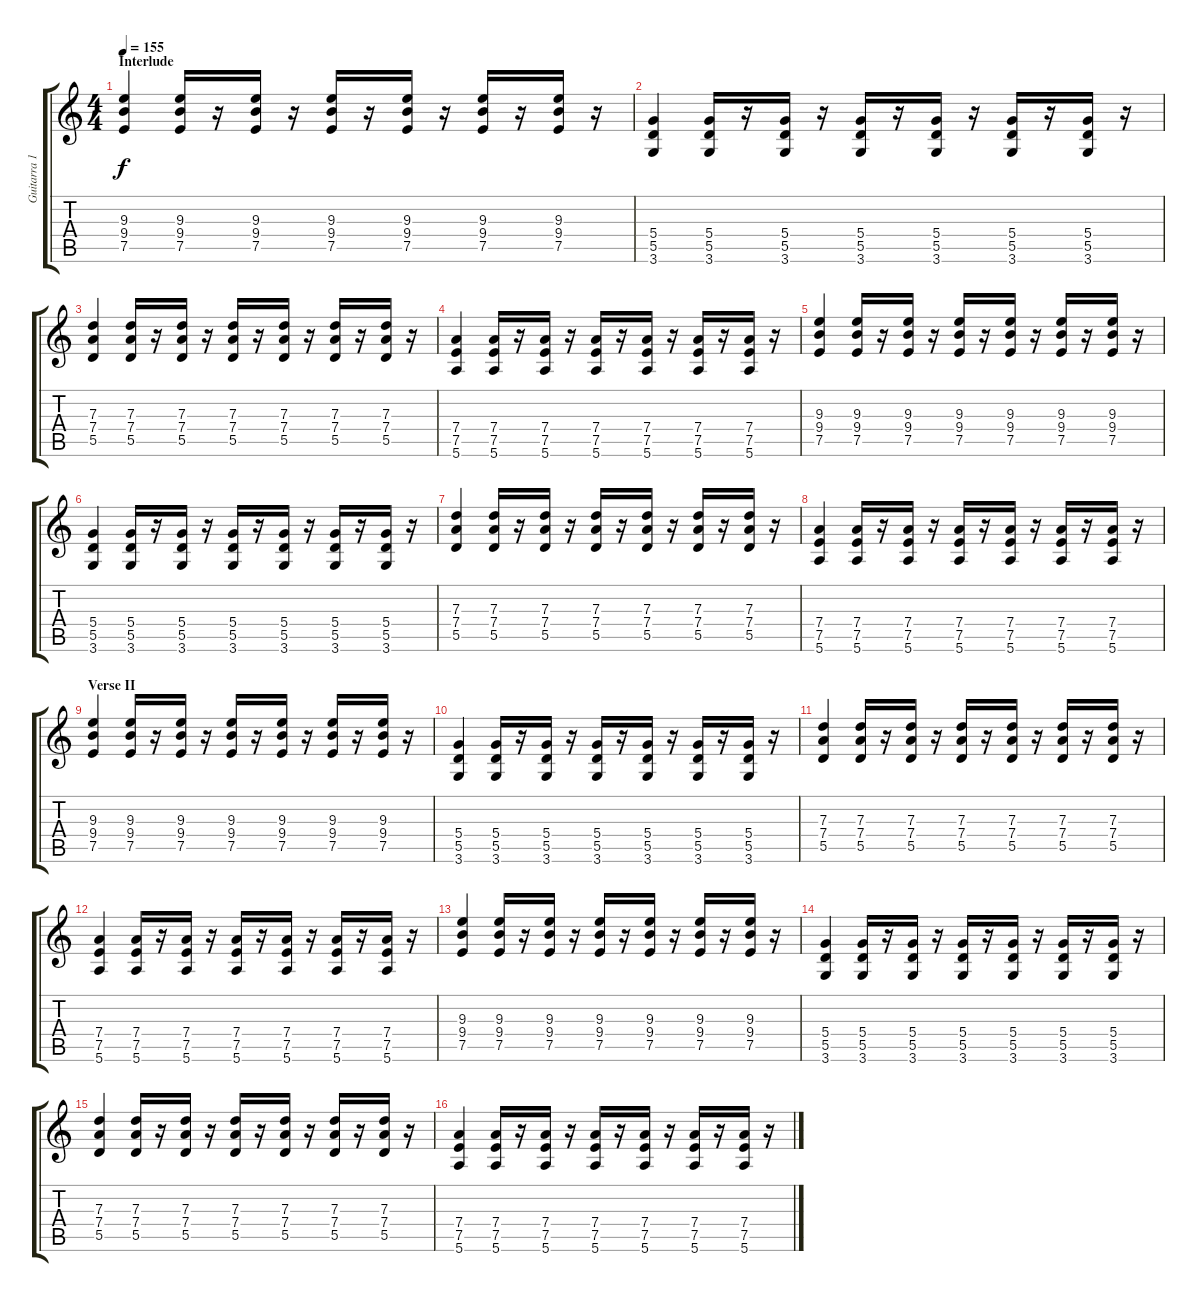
\track ("Guitarra 1 - Mathias" "Guitarra 1") {instrument distortionguitar}
\staff {score tabs}
\tuning (E4 B3 G3 D3 A2 E2) {hide}
\ts (4 4)
\section ("" "Interlude")
\tempo 155
\clef g2
\ks c
(9.3 9.4 7.5).4{dy f volume 13} (9.3 9.4 7.5).16 r.16 (9.3 9.4 7.5).16 r.16 (9.3 9.4 7.5).16 r.16 (9.3 9.4 7.5).16 r.16 (9.3 9.4 7.5).16 r.16 (9.3 9.4 7.5).16 r.16 |
(5.4 5.5 3.6).4 (5.4 5.5 3.6).16 r.16 (5.4 5.5 3.6).16 r.16 (5.4 5.5 3.6).16 r.16 (5.4 5.5 3.6).16 r.16 (5.4 5.5 3.6).16 r.16 (5.4 5.5 3.6).16 r.16 |
(7.3 7.4 5.5).4 (7.3 7.4 5.5).16 r.16 (7.3 7.4 5.5).16 r.16 (7.3 7.4 5.5).16 r.16 (7.3 7.4 5.5).16 r.16 (7.3 7.4 5.5).16 r.16 (7.3 7.4 5.5).16 r.16 |
(7.4 7.5 5.6).4 (7.4 7.5 5.6).16 r.16 (7.4 7.5 5.6).16 r.16 (7.4 7.5 5.6).16 r.16 (7.4 7.5 5.6).16 r.16 (7.4 7.5 5.6).16 r.16 (7.4 7.5 5.6).16 r.16 |
(9.3 9.4 7.5).4 (9.3 9.4 7.5).16 r.16 (9.3 9.4 7.5).16 r.16 (9.3 9.4 7.5).16 r.16 (9.3 9.4 7.5).16 r.16 (9.3 9.4 7.5).16 r.16 (9.3 9.4 7.5).16 r.16 |
(5.4 5.5 3.6).4 (5.4 5.5 3.6).16 r.16 (5.4 5.5 3.6).16 r.16 (5.4 5.5 3.6).16 r.16 (5.4 5.5 3.6).16 r.16 (5.4 5.5 3.6).16 r.16 (5.4 5.5 3.6).16 r.16 |
(7.3 7.4 5.5).4 (7.3 7.4 5.5).16 r.16 (7.3 7.4 5.5).16 r.16 (7.3 7.4 5.5).16 r.16 (7.3 7.4 5.5).16 r.16 (7.3 7.4 5.5).16 r.16 (7.3 7.4 5.5).16 r.16 |
(7.4 7.5 5.6).4 (7.4 7.5 5.6).16 r.16 (7.4 7.5 5.6).16 r.16 (7.4 7.5 5.6).16 r.16 (7.4 7.5 5.6).16 r.16 (7.4 7.5 5.6).16 r.16 (7.4 7.5 5.6).16 r.16 |
\section ("" "Verse II")
(9.3 9.4 7.5).4 (9.3 9.4 7.5).16 r.16 (9.3 9.4 7.5).16 r.16 (9.3 9.4 7.5).16 r.16 (9.3 9.4 7.5).16 r.16 (9.3 9.4 7.5).16 r.16 (9.3 9.4 7.5).16 r.16 |
(5.4 5.5 3.6).4 (5.4 5.5 3.6).16 r.16 (5.4 5.5 3.6).16 r.16 (5.4 5.5 3.6).16 r.16 (5.4 5.5 3.6).16 r.16 (5.4 5.5 3.6).16 r.16 (5.4 5.5 3.6).16 r.16 |
(7.3 7.4 5.5).4 (7.3 7.4 5.5).16 r.16 (7.3 7.4 5.5).16 r.16 (7.3 7.4 5.5).16 r.16 (7.3 7.4 5.5).16 r.16 (7.3 7.4 5.5).16 r.16 (7.3 7.4 5.5).16 r.16 |
(7.4 7.5 5.6).4 (7.4 7.5 5.6).16 r.16 (7.4 7.5 5.6).16 r.16 (7.4 7.5 5.6).16 r.16 (7.4 7.5 5.6).16 r.16 (7.4 7.5 5.6).16 r.16 (7.4 7.5 5.6).16 r.16 |
(9.3 9.4 7.5).4 (9.3 9.4 7.5).16 r.16 (9.3 9.4 7.5).16 r.16 (9.3 9.4 7.5).16 r.16 (9.3 9.4 7.5).16 r.16 (9.3 9.4 7.5).16 r.16 (9.3 9.4 7.5).16 r.16 |
(5.4 5.5 3.6).4 (5.4 5.5 3.6).16 r.16 (5.4 5.5 3.6).16 r.16 (5.4 5.5 3.6).16 r.16 (5.4 5.5 3.6).16 r.16 (5.4 5.5 3.6).16 r.16 (5.4 5.5 3.6).16 r.16 |
(7.3 7.4 5.5).4 (7.3 7.4 5.5).16 r.16 (7.3 7.4 5.5).16 r.16 (7.3 7.4 5.5).16 r.16 (7.3 7.4 5.5).16 r.16 (7.3 7.4 5.5).16 r.16 (7.3 7.4 5.5).16 r.16 |
(7.4 7.5 5.6).4 (7.4 7.5 5.6).16 r.16 (7.4 7.5 5.6).16 r.16 (7.4 7.5 5.6).16 r.16 (7.4 7.5 5.6).16 r.16 (7.4 7.5 5.6).16 r.16 (7.4 7.5 5.6).16 r.16
